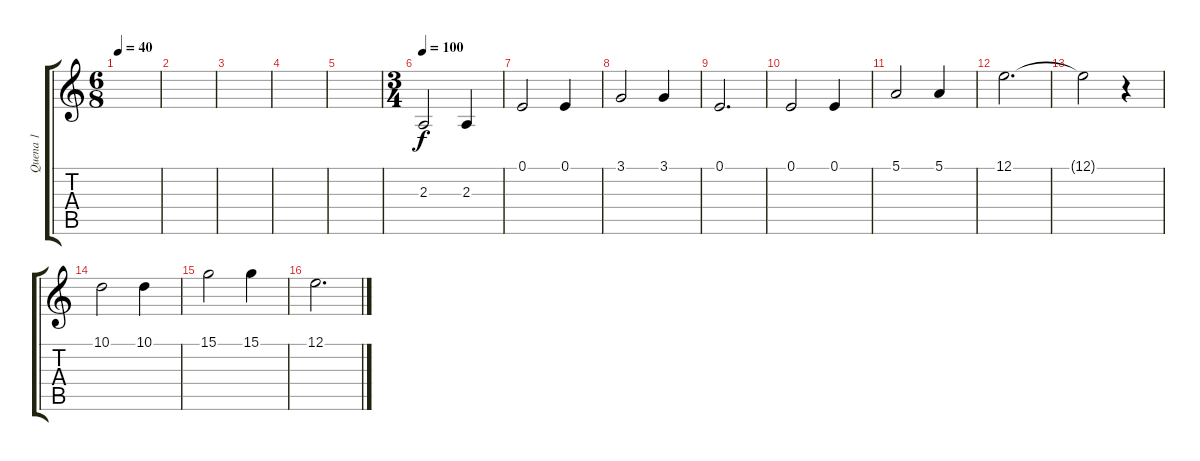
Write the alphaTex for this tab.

\track ("Quena 1" "Quena 1") {instrument piccolo}
\staff {score tabs}
\tuning (E4 B3 G3 D3 A2 E2) {hide}
\ts (6 8)
\tempo 40
\clef g2
\ks c
|
|
|
|
|
\ts (3 4)
\tempo 100
2.3.2 2.3.4 |
0.1.2 0.1.4 |
3.1.2 3.1.4 |
0.1.2{d} |
0.1.2 0.1.4 |
5.1.2 5.1.4 |
12.1.2{d} |
12.1{t}.2 r.4 |
10.1.2 10.1.4 |
15.1.2 15.1.4 |
12.1.2{d}
